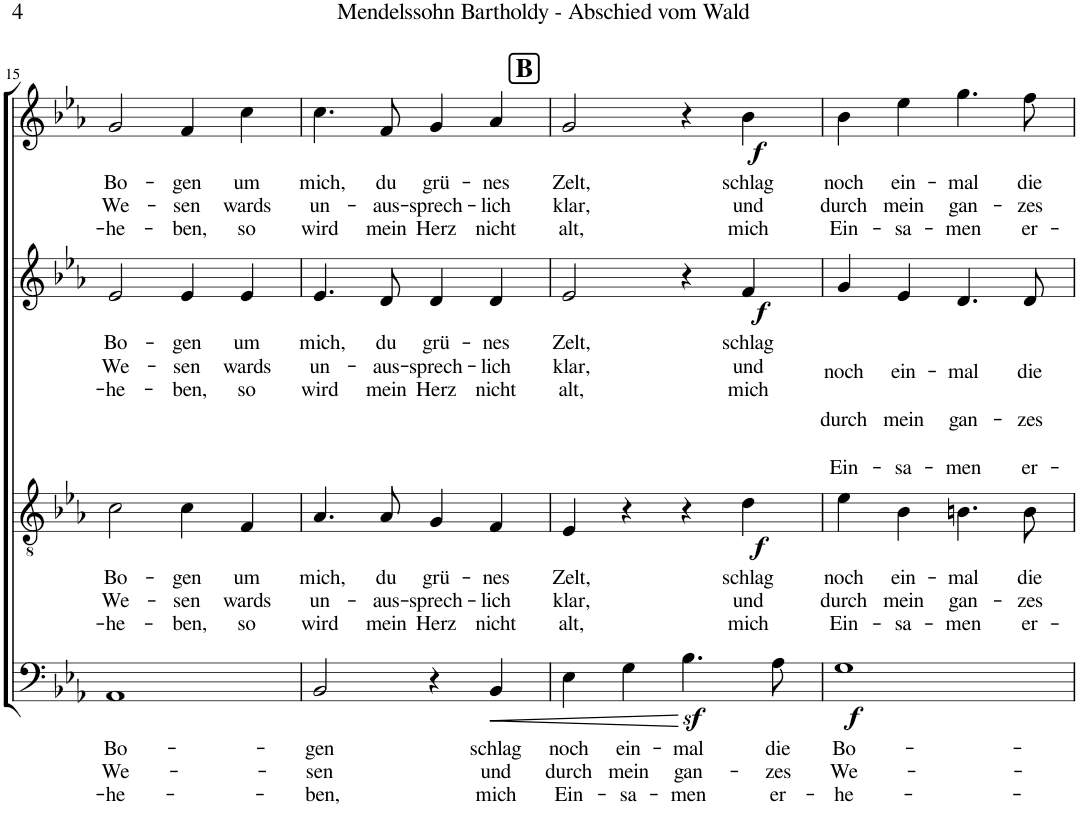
**kern	**text	**text	**text	**dynam	**kern	**text	**text	**text	**dynam	**kern	**text	**text	**text	**dynam	**kern	**text	**text	**text	**dynam
*part4	*part4	*part4	*part4	*part4	*part3	*part3	*part3	*part3	*part3	*part2	*part2	*part2	*part2	*part2	*part1	*part1	*part1	*part1	*part1
*staff4	*staff4	*staff4	*staff4	*staff4	*staff3	*staff3	*staff3	*staff3	*staff3	*staff2	*staff2	*staff2	*staff2	*staff2	*staff1	*staff1	*staff1	*staff1	*staff1
*I"Bass	*	*	*	*	*I"Tenor	*	*	*	*	*I"Alt	*	*	*	*	*I"Sopran	*	*	*	*
!!LO:PB:g=z
*clefF4	*	*	*	*	*clefGv2	*	*	*	*	*clefG2	*	*	*	*	*clefG2	*	*	*	*
*k[b-e-a-]	*	*	*	*	*k[b-e-a-]	*	*	*	*	*k[b-e-a-]	*	*	*	*	*k[b-e-a-]	*	*	*	*
*M4/4	*	*	*	*	*M4/4	*	*	*	*	*M4/4	*	*	*	*	*M4/4	*	*	*	*
=15	=15	=15	=15	=15	=15	=15	=15	=15	=15	=15	=15	=15	=15	=15	=15	=15	=15	=15	=15
!	!LO:LY:b	!LO:LY:b	!LO:LY:b	!	!	!LO:LY:b	!LO:LY:b	!LO:LY:b	!	!	!LO:LY:b	!LO:LY:b	!LO:LY:b	!	!	!LO:LY:b	!LO:LY:b	!LO:LY:b	!
1AA-	Bo-	We-	he-	.	2c\	Bo-	We-	he-	.	2e-/	Bo-	We-	he-	.	2g/	Bo-	We-	he-	.
!	!	!	!	!	!	!LO:LY:b	!LO:LY:b	!LO:LY:b	!	!	!LO:LY:b	!LO:LY:b	!LO:LY:b	!	!	!LO:LY:b	!LO:LY:b	!LO:LY:b	!
.	.	.	.	.	4c\	gen	sen	ben,	.	4e-/	gen	sen	ben,	.	4f/	gen	sen	ben,	.
!	!	!	!	!	!	!LO:LY:b	!LO:LY:b	!LO:LY:b	!	!	!LO:LY:b	!LO:LY:b	!LO:LY:b	!	!	!LO:LY:b	!LO:LY:b	!LO:LY:b	!
.	.	.	.	.	4F/	um	wards	so	.	4e-/	um	wards	so	.	4cc\	um	wards	so	.
=16	=16	=16	=16	=16	=16	=16	=16	=16	=16	=16	=16	=16	=16	=16	=16	=16	=16	=16	=16
!	!LO:LY:b	!LO:LY:b	!LO:LY:b	!	!	!LO:LY:b	!LO:LY:b	!LO:LY:b	!	!	!LO:LY:b	!LO:LY:b	!LO:LY:b	!	!	!LO:LY:b	!LO:LY:b	!LO:LY:b	!
2BB-/	gen	sen	ben,	.	4.A-/	mich,	un-	wird	.	4.e-/	mich,	un-	wird	.	4.cc\	mich,	un-	wird	.
!	!	!	!	!	!	!LO:LY:b	!LO:LY:b	!LO:LY:b	!	!	!LO:LY:b	!LO:LY:b	!LO:LY:b	!	!	!LO:LY:b	!LO:LY:b	!LO:LY:b	!
.	.	.	.	.	8A-/	du	aus-	mein	.	8d/	du	aus-	mein	.	8f/	du	aus-	mein	.
!	!	!	!	!	!	!LO:LY:b	!LO:LY:b	!LO:LY:b	!	!	!LO:LY:b	!LO:LY:b	!LO:LY:b	!	!	!LO:LY:b	!LO:LY:b	!LO:LY:b	!
4r	.	.	.	.	4G/	grü-	sprech-	Herz	.	4d/	grü-	sprech-	Herz	.	4g/	grü-	sprech-	Herz	.
!	!LO:LY:b	!LO:LY:b	!LO:LY:b	!LO:HP:b	!	!LO:LY:b	!LO:LY:b	!LO:LY:b	!	!	!LO:LY:b	!LO:LY:b	!LO:LY:b	!	!	!LO:LY:b	!LO:LY:b	!LO:LY:b	!
4BB-/	schlag	und	mich	<	4F/	nes	lich	nicht	.	4d/	nes	lich	nicht	.	4a-/	nes	lich	nicht	.
!!LO:REH:place=s1:a:B:cj:fs=14:t=B
=17	=17	=17	=17	=17	=17	=17	=17	=17	=17	=17	=17	=17	=17	=17	=17	=17	=17	=17	=17
!	!LO:LY:b	!LO:LY:b	!LO:LY:b	!	!	!LO:LY:b	!LO:LY:b	!LO:LY:b	!	!	!LO:LY:b	!LO:LY:b	!LO:LY:b	!	!	!LO:LY:b	!LO:LY:b	!LO:LY:b	!
4E-\	noch	durch	Ein-	.	4E-/	Zelt,	klar,	alt,	.	2e-/	Zelt,	klar,	alt,	.	2g/	Zelt,	klar,	alt,	.
!	!LO:LY:b	!LO:LY:b	!LO:LY:b	!	!	!	!	!	!	!	!	!	!	!	!	!	!	!	!
4G\	ein-	mein	sa-	.	4r	.	.	.	.	.	.	.	.	.	.	.	.	.	.
!	!LO:LY:b	!LO:LY:b	!LO:LY:b	!	!	!	!	!	!	!	!	!	!	!	!	!	!	!	!
4.B-z<\	mal	gan-	men	[	4r	.	.	.	.	4r	.	.	.	.	4r	.	.	.	.
!	!	!	!	!	!	!LO:LY:b	!LO:LY:b	!LO:LY:b	!LO:DY:b	!	!LO:LY:b	!LO:LY:b	!LO:LY:b	!LO:DY:b	!	!LO:LY:b	!LO:LY:b	!LO:LY:b	!LO:DY:b
.	.	.	.	.	4d\	schlag	und	mich	f	4f/	schlag	und	mich	f	4b-\	schlag	und	mich	f
!	!LO:LY:b	!LO:LY:b	!LO:LY:b	!	!	!	!	!	!	!	!	!	!	!	!	!	!	!	!
8A-\	die	zes	er-	.	.	.	.	.	.	.	.	.	.	.	.	.	.	.	.
=18	=18	=18	=18	=18	=18	=18	=18	=18	=18	=18	=18	=18	=18	=18	=18	=18	=18	=18	=18
!	!LO:LY:b	!LO:LY:b	!LO:LY:b	!LO:DY:b	!	!LO:LY:b	!LO:LY:b	!LO:LY:b	!	!	!LO:LY:b	!LO:LY:b	!LO:LY:b	!	!	!LO:LY:b	!LO:LY:b	!LO:LY:b	!
1G	Bo-	We-	he-	f	4e-\	noch	durch	Ein-	.	4g/	noch	durch	Ein-	.	4b-\	noch	durch	Ein-	.
!	!	!	!	!	!	!LO:LY:b	!LO:LY:b	!LO:LY:b	!	!	!LO:LY:b	!LO:LY:b	!LO:LY:b	!	!	!LO:LY:b	!LO:LY:b	!LO:LY:b	!
.	.	.	.	.	4B-\	ein-	mein	sa-	.	4e-/	ein-	mein	sa-	.	4ee-\	ein-	mein	sa-	.
!	!	!	!	!	!	!LO:LY:b	!LO:LY:b	!LO:LY:b	!	!	!LO:LY:b	!LO:LY:b	!LO:LY:b	!	!	!LO:LY:b	!LO:LY:b	!LO:LY:b	!
.	.	.	.	.	4.Bn\	mal	gan-	men	.	4.d/	mal	gan-	men	.	4.gg\	mal	gan-	men	.
!	!	!	!	!	!	!LO:LY:b	!LO:LY:b	!LO:LY:b	!	!	!LO:LY:b	!LO:LY:b	!LO:LY:b	!	!	!LO:LY:b	!LO:LY:b	!LO:LY:b	!
.	.	.	.	.	8B\	die	zes	er-	.	8d/	die	zes	er-	.	8ff\	die	zes	er-	.
=	=	=	=	=	=	=	=	=	=	=	=	=	=	=	=	=	=	=	=
*-	*-	*-	*-	*-	*-	*-	*-	*-	*-	*-	*-	*-	*-	*-	*-	*-	*-	*-	*-
